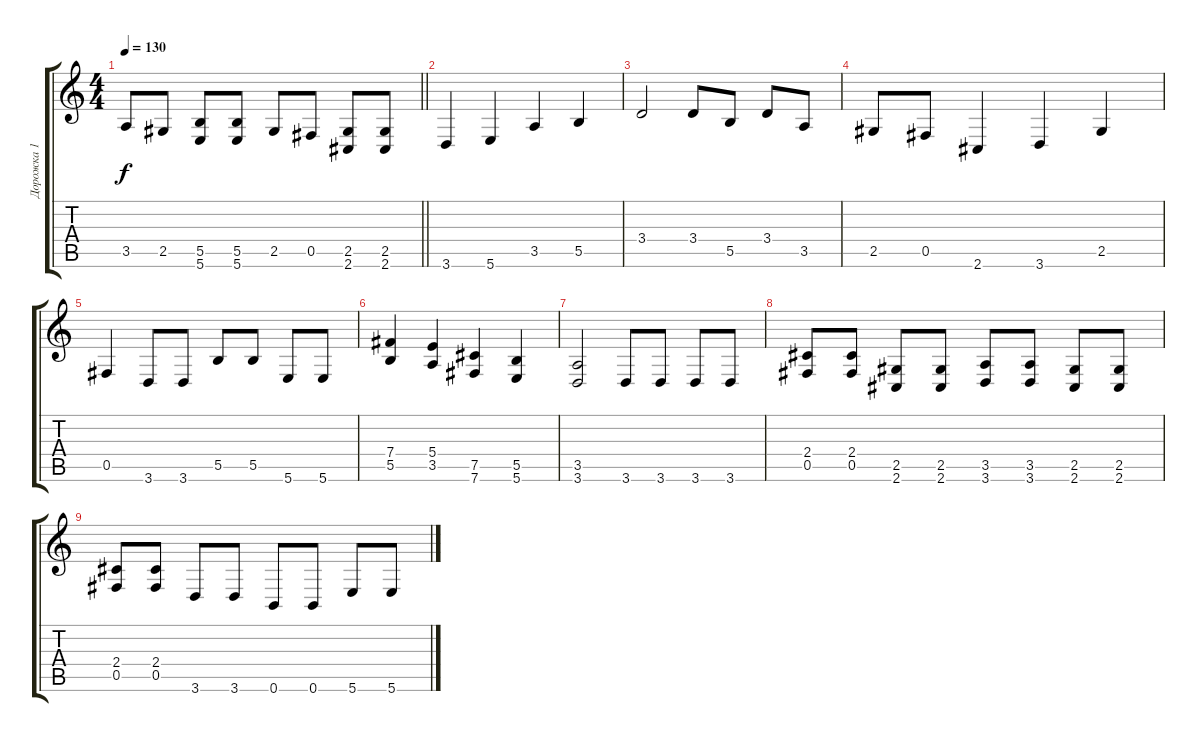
\track ("Дорожка 1" "Дорожка 1") {instrument distortionguitar}
\staff {score tabs}
\tuning (Db4 Ab3 E3 B2 Gb2 B1) {hide}
\ts (4 4)
\tempo 130
\clef g2
\barLineRight lightlight
\ks c
3.5.8{dy f} 2.5.8 (5.5 5.6).8 (5.5 5.6).8 2.5.8 0.5.8 (2.5 2.6).8 (2.5 2.6).8 |
\section ("" " ")
3.6.4 5.6.4 3.5.4 5.5.4 |
3.4.2 3.4.8 5.5.8 3.4.8 3.5.8 |
2.5.8 0.5.8 2.6.4 3.6.4 2.5.4 |
0.5.4 3.6.8 3.6.8 5.5.8 5.5.8 5.6.8 5.6.8 |
(7.4 5.5).4 (5.4 3.5).4 (7.5 7.6).4 (5.5 5.6).4 |
(3.5 3.6).2 3.6.8 3.6.8 3.6.8 3.6.8 |
(2.4 0.5).8 (2.4 0.5).8 (2.5 2.6).8 (2.5 2.6).8 (3.5 3.6).8 (3.5 3.6).8 (2.5 2.6).8 (2.5 2.6).8 |
(2.4 0.5).8 (2.4 0.5).8 3.6.8 3.6.8 0.6.8 0.6.8 5.6.8 5.6.8
